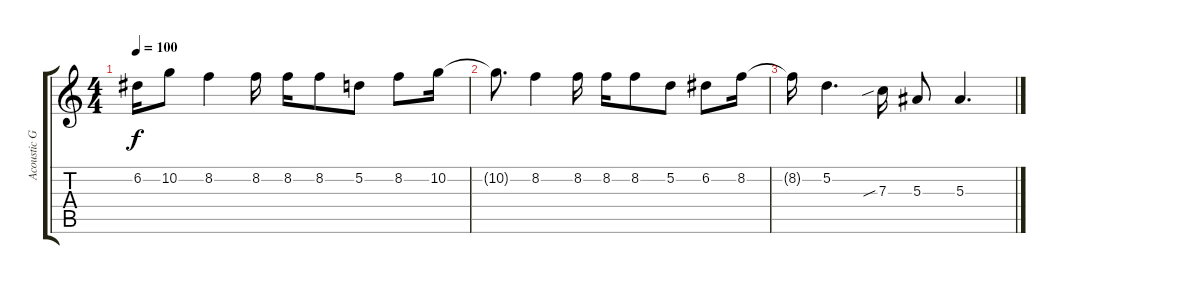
\track ("Acoustic Guitar Lead" "Acoustic G") {instrument acousticguitarsteel}
\staff {score tabs}
\tuning (D4 A3 F3 C3 G2 D2) {hide}
\ts (4 4)
\tempo 100
\clef g2
\ks c
6.2{t}.16{dy f} 10.2.8 8.2.4 8.2.16 8.2.16 8.2.8 5.2.8 8.2.8 10.2.16 |
10.2{t}.8{d} 8.2.4 8.2.16 8.2.16 8.2.8 5.2.8 6.2.8 8.2.16 |
8.2{t}.16 5.2.4{d} 7.3{sib}.16 5.3.8 5.3.4{d}
